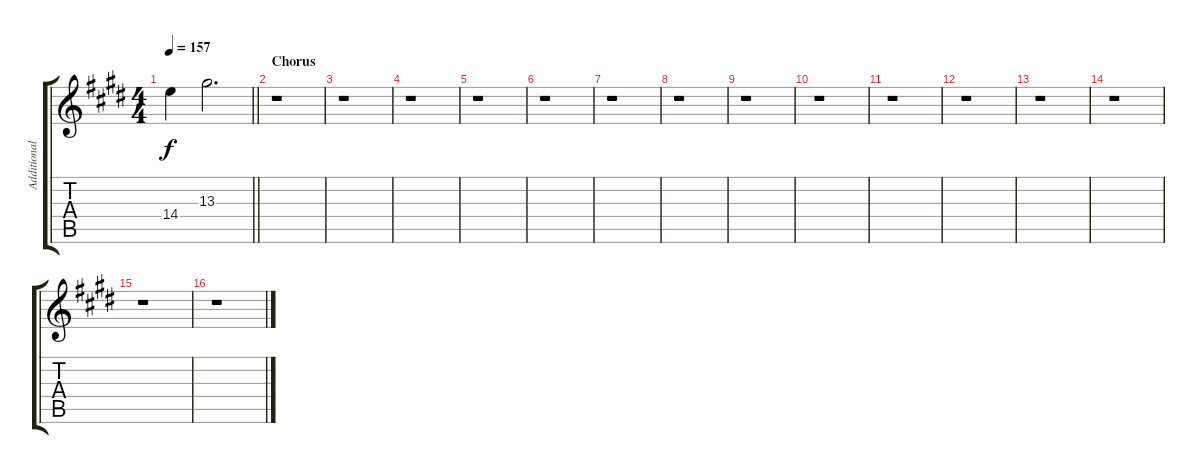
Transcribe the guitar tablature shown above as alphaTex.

\track ("Additional guitar (Andre Olbrich)" "Additional") {instrument distortionguitar}
\staff {score tabs}
\tuning (E4 B3 G3 D3 A2 E2) {hide}
\ts (4 4)
\tempo 157
\clef g2
\barLineRight lightlight
\ks c#minor
14.4{t}.4{dy f} 13.3.2{d} |
\section ("" "Chorus")
r.1 |
r.1 |
r.1 |
r.1 |
r.1 |
r.1 |
r.1 |
r.1 |
r.1 |
r.1 |
r.1 |
r.1 |
r.1 |
r.1 |
r.1
